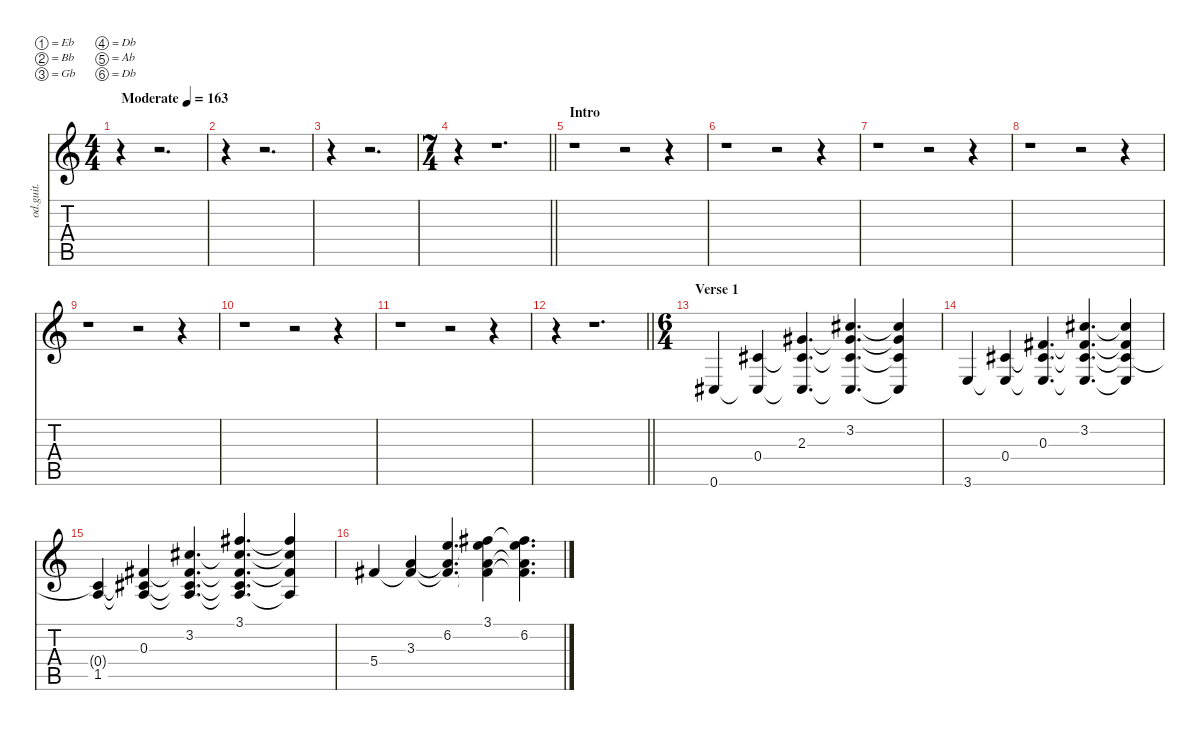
\defaultSystemsLayout 4
\hideDynamics
\bracketExtendMode nobrackets
\otherSystemsTrackNameOrientation horizontal
\track ("Clean Guitar/Solo Guitar" "od.guit.") {instrument overdrivenguitar}
\staff {score tabs}
\tuning (Eb4 Bb3 Gb3 Db3 Ab2 Db2)
\ts (4 4)
\beaming (8 2 2 2 2)
\tempo (163 "Moderate")
\clef g2
\ks c
r.4{dy f instrument overdrivenguitar beam Down} r.2{d beam Down} |
r.4{beam Down} r.2{d beam Down} |
r.4{beam Down} r.2{d beam Down} |
\ts (7 4)
\beaming (8 6 4 4)
\barLineRight lightlight
r.4{beam Down} r.1{d beam Down} |
\section ("" "Intro")
r.1{beam Down} r.2{beam Down} r.4{beam Down} |
r.1{beam Down} r.2{beam Down} r.4{beam Down} |
r.1{beam Down} r.2{beam Down} r.4{beam Down} |
r.1{beam Down} r.2{beam Down} r.4{beam Down} |
r.1{beam Down} r.2{beam Down} r.4{beam Down} |
r.1{beam Down} r.2{beam Down} r.4{beam Down} |
r.1{beam Down} r.2{beam Down} r.4{beam Down} |
\barLineRight lightlight
r.4{beam Down} r.1{d beam Down} |
\ts (6 4)
\beaming (8 6 6)
\section ("" "Verse 1")
0.6{acc #}.4{beam Up} (0.4{acc #} 0.6{t acc #}).4{beam Up} (2.3{acc #} 0.4{t acc #} 0.6{t acc #}).4{d beam Up} (3.2{acc #} 2.3{t acc #} 0.4{t acc #} 0.6{t acc #}).4{d beam Up} (3.2{t acc #} 2.3{t acc #} 0.4{t acc #} 0.6{t acc #}).4{beam Up} |
3.6.4{beam Up} (0.4{acc #} 3.6{t}).4{beam Up} (0.3{acc #} 0.4{t acc #} 3.6{t}).4{d beam Up} (3.2{acc #} 0.3{t acc #} 0.4{t acc #} 3.6{t}).4{d beam Up} (3.2{t acc #} 0.3{t acc #} 0.4{t acc #} 3.6{t}).4{beam Up} |
(1.5 0.4{t acc #}).4{beam Up} (0.3{acc #} 0.4{t acc #} 1.5{t}).4{beam Up} (3.2{acc #} 0.3{t acc #} 0.4{t acc #} 1.5{t}).4{d beam Up} (3.1{acc #} 3.2{t acc #} 0.3{t acc #} 0.4{t acc #} 1.5{t}).4{d beam Up} (3.1{t acc #} 3.2{t acc #} 0.3{t acc #} 1.5{t}).4{beam Up} |
5.4{acc #}.4{beam Up} (3.3 5.4{t acc #}).4{beam Up} (6.2 3.3{t} 5.4{t acc #}).4{d beam Up} (3.1{acc #} 6.2{t} 3.3{t} 5.4{t acc #}).4{beam Down} (3.1{t acc #} 6.2 3.3{t} 5.4{t acc #}).4{d beam Down}
